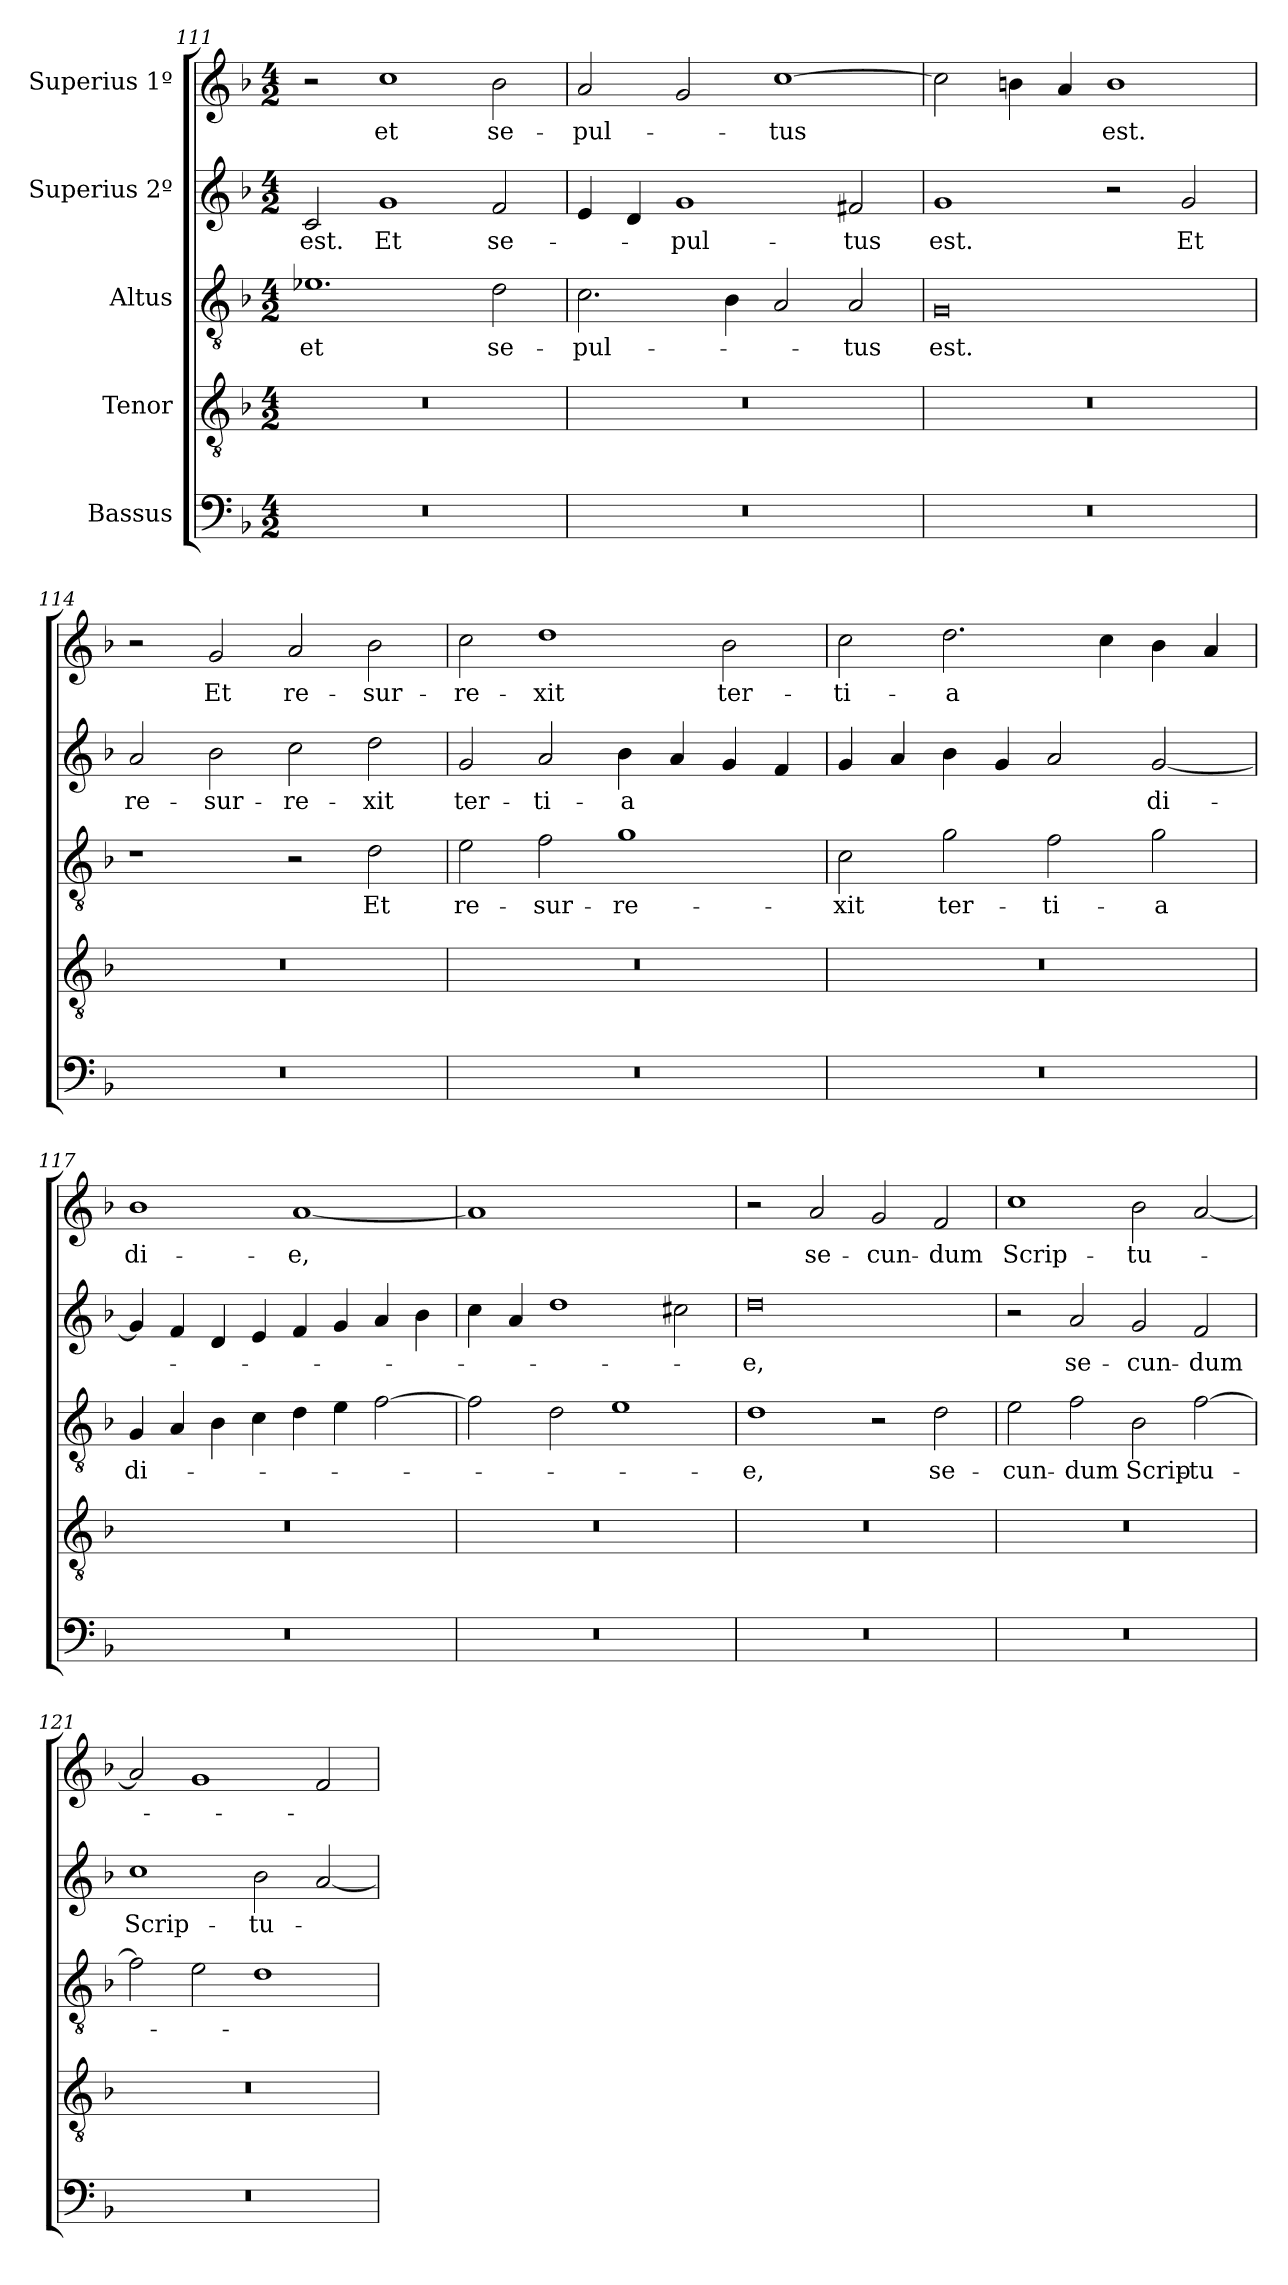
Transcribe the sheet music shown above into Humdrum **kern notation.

**kern	**kern	**kern	**text	**kern	**text	**kern	**text
*part5	*part4	*part3	*part3	*part2	*part2	*part1	*part1
*staff5	*staff4	*staff3	*staff3	*staff2	*staff2	*staff1	*staff1
*I"Bassus	*I"Tenor	*I"Altus	*	*I"Superius 2º	*	*I"Superius 1º	*
*clefF4	*clefGv2	*clefGv2	*	*clefG2	*	*clefG2	*
*k[b-]	*k[b-]	*k[b-]	*	*k[b-]	*	*k[b-]	*
*M4/2	*M4/2	*M4/2	*	*M4/2	*	*M4/2	*
=111	=111	=111	=111	=111	=111	=111	=111
0r	0r	1.e-X\	et	2c/	est.	2r	.
.	.	.	.	1g/	Et	1cc\	et
.	.	2d\	se-	2f/	se-	2b-\	se-
=112	=112	=112	=112	=112	=112	=112	=112
0r	0r	2.c\	-pul-	4e/	.	2a/	-pul-
.	.	.	.	4d/	.	.	.
.	.	.	.	1g/	-pul-	2g/	.
.	.	4B-\	.	.	.	.	.
.	.	2A/	.	.	.	[1cc\	-tus
.	.	2A/	-tus	2f#X/	-tus	.	.
=113	=113	=113	=113	=113	=113	=113	=113
0r	0r	0G/	est.	1g/	est.	2cc\]	.
.	.	.	.	.	.	4bn\	.
.	.	.	.	.	.	4a/	.
.	.	.	.	2r	.	1b\	est.
.	.	.	.	2g/	Et	.	.
=114	=114	=114	=114	=114	=114	=114	=114
0r	0r	1r	.	2a/	re-	2r	.
.	.	.	.	2b-\	-sur-	2g/	Et
.	.	2r	.	2cc\	-re-	2a/	re-
.	.	2d\	Et	2dd\	-xit	2b-\	-sur-
=115	=115	=115	=115	=115	=115	=115	=115
0r	0r	2e\	re-	2g/	ter-	2cc\	-re-
.	.	2f\	-sur-	2a/	-ti-	1dd\	-xit
.	.	1g\	-re-	4b-\	-a	.	.
.	.	.	.	4a/	.	.	.
.	.	.	.	4g/	.	2b-\	ter-
.	.	.	.	4f/	.	.	.
=116	=116	=116	=116	=116	=116	=116	=116
0r	0r	2c\	-xit	4g/	.	2cc\	-ti-
.	.	.	.	4a/	.	.	.
.	.	2g\	ter-	4b-\	.	2.dd\	-a
.	.	.	.	4g/	.	.	.
.	.	2f\	-ti-	2a/	.	.	.
.	.	.	.	.	.	4cc\	.
.	.	2g\	-a	[2g/	di-	4b-\	.
.	.	.	.	.	.	4a/	.
=117	=117	=117	=117	=117	=117	=117	=117
0r	0r	4G/	di-	4g/]	.	1b-\	di-
.	.	4A/	.	4f/	.	.	.
.	.	4B-\	.	4d/	.	.	.
.	.	4c\	.	4e/	.	.	.
.	.	4d\	.	4f/	.	[1a/	-e,
.	.	4e\	.	4g/	.	.	.
.	.	[2f\	.	4a/	.	.	.
.	.	.	.	4b-\	.	.	.
=118	=118	=118	=118	=118	=118	=118	=118
0r	0r	2f\]	.	4cc\	.	1a/]	.
.	.	.	.	4a/	.	.	.
.	.	2d\	.	1dd\	.	.	.
.	.	1e\	.	.	.	1ryy	.
.	.	.	.	2cc#X\	.	.	.
=119	=119	=119	=119	=119	=119	=119	=119
0r	0r	1d\	-e,	0dd\	-e,	2r	.
.	.	.	.	.	.	2a/	se-
.	.	2r	.	.	.	2g/	-cun-
.	.	2d\	se-	.	.	2f/	-dum
=120	=120	=120	=120	=120	=120	=120	=120
0r	0r	2e\	-cun-	2r	.	1cc\	Scrip-
.	.	2f\	-dum	2a/	se-	.	.
.	.	2B-\	Scrip-	2g/	-cun-	2b-\	-tu-
.	.	[2f\	-tu-	2f/	-dum	[2a/	.
=121	=121	=121	=121	=121	=121	=121	=121
0r	0r	2f\]	.	1cc\	Scrip-	2a/]	.
.	.	2e\	.	.	.	1g/	.
.	.	1d\	.	2b-\	-tu-	.	.
.	.	.	.	[2a/	.	2f/	.
=	=	=	=	=	=	=	=
*-	*-	*-	*-	*-	*-	*-	*-
